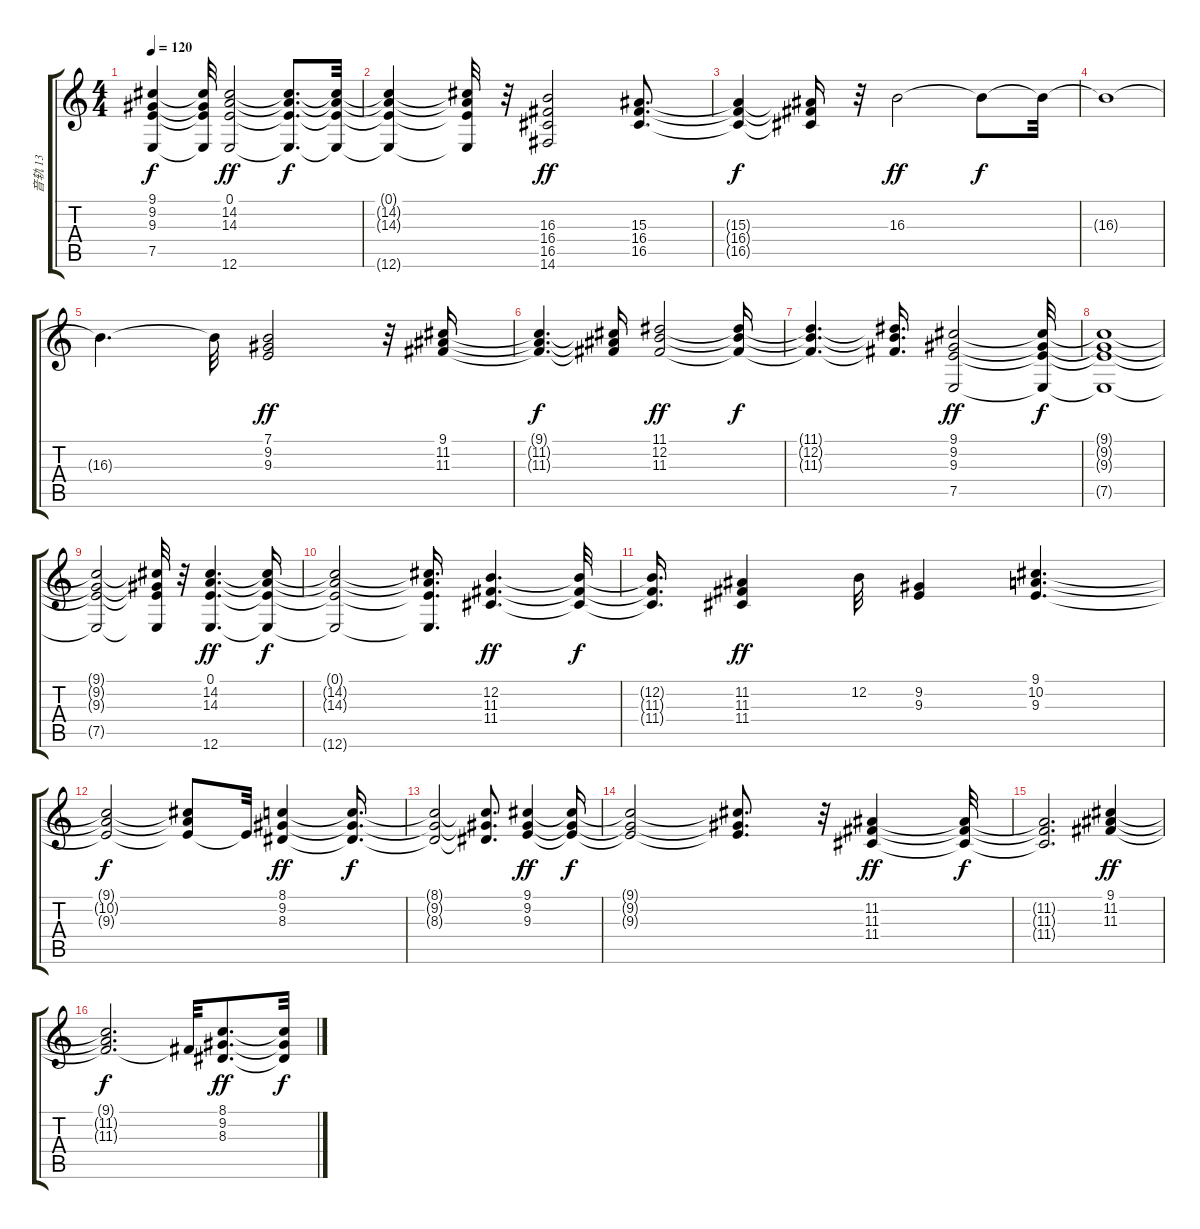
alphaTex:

\track ("音轨 13" "音轨 13") {instrument pad2warm}
\staff {score tabs}
\tuning (E4 B3 G3 D3 A2 E2) {hide}
\ts (4 4)
\tempo 120
\clef g2
\ks c
(9.1{t} 9.2{t} 9.3{t} 7.5{t}).4{dy f} (9.1{t} 9.2{t} 9.3{t} 7.5{t}).32 (0.1 14.2 14.3 12.6).2{dy ff} (0.1{t} 14.2{t} 14.3{t} 12.6{t}).8{d dy f} (0.1{t} 14.2{t} 14.3{t} 12.6{t}).32 |
(0.1{t} 14.2{t} 14.3{t} 12.6{t}).4 (0.1{t} 14.2{t} 14.3{t} 12.6{t}).32 r.32 (16.3 16.4 16.5 14.6).2{dy ff} (15.3 16.4 16.5).8{d} |
(15.3{t} 16.4{t} 16.5{t}).4{dy f} (15.3{t} 16.4{t} 16.5{t}).16 r.32 16.3.2{dy ff} 16.3{t}.8{dy f} 16.3{t}.32 |
16.3{t}.1 |
16.3{t}.4{d} 16.3{t}.32 (7.1 9.2 9.3).2{dy ff} r.32 (9.1 11.2 11.3).16 |
(9.1{t} 11.2{t} 11.3{t}).4{d dy f} (9.1{t} 11.2{t} 11.3{t}).16 (11.1 12.2 11.3).2{dy ff} (11.1{t} 12.2{t} 11.3{t}).16{dy f} |
(11.1{t} 12.2{t} 11.3{t}).4{d} (11.1{t} 12.2{t} 11.3{t}).16{d} (9.1 9.2 9.3 7.5).2{dy ff} (9.1{t} 9.2{t} 9.3{t} 7.5{t}).32{dy f} |
(9.1{t} 9.2{t} 9.3{t} 7.5{t}).1 |
(9.1{t} 9.2{t} 9.3{t} 7.5{t}).2 (9.1{t} 9.2{t} 9.3{t} 7.5{t}).32 r.32 (0.1 14.2 14.3 12.6).4{d dy ff} (0.1{t} 14.2{t} 14.3{t} 12.6{t}).16{dy f} |
(0.1{t} 14.2{t} 14.3{t} 12.6{t}).2 (0.1{t} 14.2{t} 14.3{t} 12.6{t}).16{d} (12.2 11.3 11.4).4{d dy ff} (12.2{t} 11.3{t} 11.4{t}).32{dy f} |
(12.2{t} 11.3{t} 11.4{t}).16{d} (11.2 11.3 11.4).4{dy ff} 12.2.32 (9.2 9.3).4 (9.1 10.2 9.3).4{d} |
(9.1{t} 10.2{t} 9.3{t}).2{dy f} (9.1{t} 10.2{t} 9.3{t}).8 9.3{t}.32 (8.1 9.2 8.3).4{dy ff} (8.1{t} 9.2{t} 8.3{t}).16{d dy f} |
(8.1{t} 9.2{t} 8.3{t}).2 (8.1{t} 9.2{t} 8.3{t}).8{d} (9.1 9.2 9.3).4{dy ff} (9.1{t} 9.2{t} 9.3{t}).16{dy f} |
(9.1{t} 9.2{t} 9.3{t}).2 (9.1{t} 9.2{t} 9.3{t}).8{d} r.32 (11.2 11.3 11.4).4{dy ff} (11.2{t} 11.3{t} 11.4{t}).32{dy f} |
(11.2{t} 11.3{t} 11.4{t}).2{d} (9.1 11.2 11.3).4{dy ff} |
(9.1{t} 11.2{t} 11.3{t}).2{d dy f} 11.3{t}.32 (8.1 9.2 8.3).8{d dy ff} (8.1{t} 9.2{t} 8.3{t}).32{dy f}
